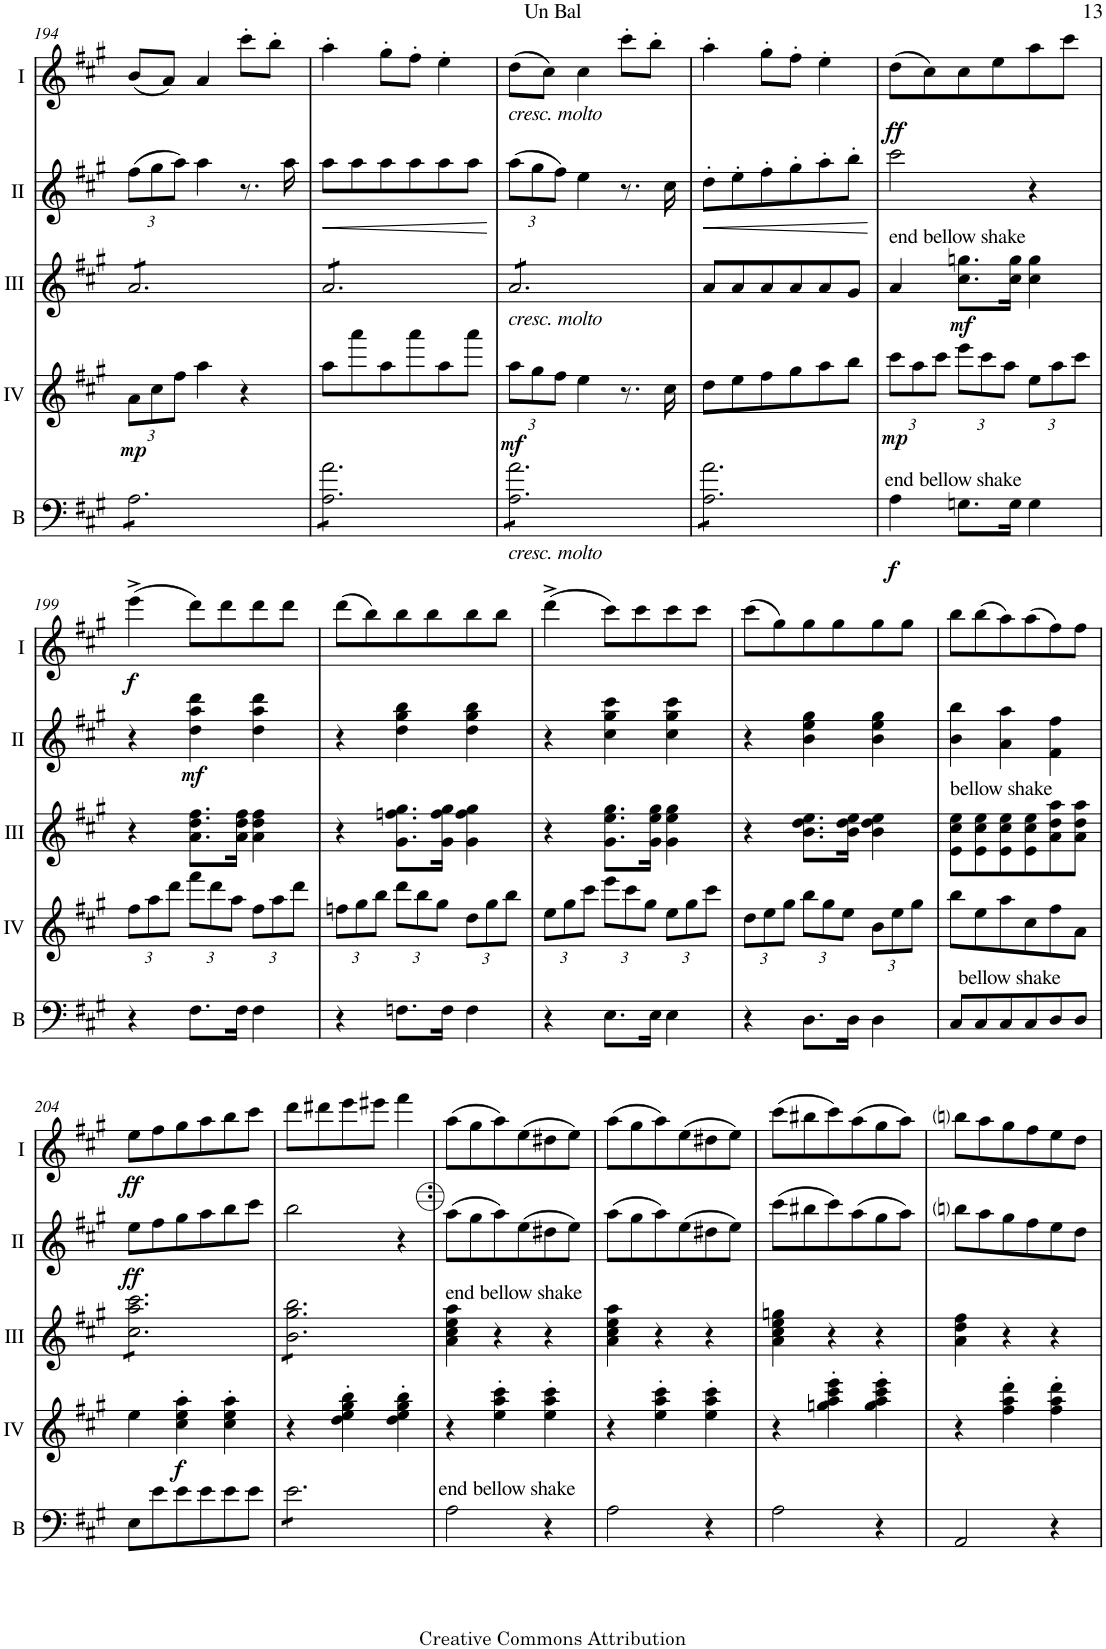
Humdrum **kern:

**kern	**dynam	**kern	**dynam	**kern	**dynam	**kern	**dynam	**kern	**dynam
*part5	*part5	*part4	*part4	*part3	*part3	*part2	*part2	*part1	*part1
*staff5	*staff5	*staff4	*staff4	*staff3	*staff3	*staff2	*staff2	*staff1	*staff1
*I"Bass	*	*I"Acc. 4	*	*I"Acc. 3	*	*I"Acc. 2	*	*I"Acc. 1	*
*I'B	*	*	*	*	*	*	*	*	*
!!LO:PB:g=z
*clefF4	*	*clefG2	*	*clefG2	*	*clefG2	*	*clefG2	*
*Trd7c12	*	*	*	*	*	*	*	*	*
*k[f#c#g#]	*	*k[f#c#g#]	*	*k[f#c#g#]	*	*k[f#c#g#]	*	*k[f#c#g#]	*
*M3/4	*	*M3/4	*	*M3/4	*	*M3/4	*	*M3/4	*
*	*	*Xbrackettup	*	*	*	*Xbrackettup	*	*	*
=194	=194	=194	=194	=194	=194	=194	=194	=194	=194
!	!	!	!LO:DY:b	!	!	!	!	!	!
*tremolo	*	*	*	*	*	*	*	*	*
*	*	*	*	*tremolo	*	*	*	*	*
8A\L	.	12A\L	mp	8A/L	.	(12f#\L	.	(8B/L	.
.	.	12c#\	.	.	.	12g#\	.	.	.
8A\	.	.	.	8A/	.	.	.	8A/J)	.
.	.	12f#\J	.	.	.	12a\J)	.	.	.
8A\	.	4a\	.	8A/	.	4a\	.	4A/	.
8A\	.	.	.	8A/	.	.	.	.	.
8A\	.	4r	.	8A/	.	8.r	.	8cc#'\L	.
8A\J	.	.	.	8A/J	.	.	.	8b'\J	.
.	.	.	.	.	.	16a\	.	.	.
=195	=195	=195	=195	=195	=195	=195	=195	=195	=195
!	!	!	!	!	!	!	!LO:HP:b	!	!
8A\ 8a\L	.	8a\L	.	8A/L	.	8a\L	<	4a'\	.
8A\ 8a\	.	8aa\	.	8A/	.	8a\	.	.	.
8A\ 8a\	.	8a\	.	8A/	.	8a\	.	8g#'\L	.
8A\ 8a\	.	8aa\	.	8A/	.	8a\	.	8f#'\J	.
8A\ 8a\	.	8a\	.	8A/	.	8a\	.	4e'\	.
8A\ 8a\J	.	8aa\J	.	8A/J	.	8a\J	.	.	.
.	.	.	.	.	.	.	[	.	.
=196	=196	=196	=196	=196	=196	=196	=196	=196	=196
!	!	!	!	!	!	!	!	!LO:TX:b:i:t=cresc. molto	!
!	!	!	!	!LO:TX:b:i:t=cresc. molto	!	!	!	!	!
!LO:TX:b:i:t=cresc. molto	!	!	!	!	!	!	!	!	!
!	!	!	!LO:DY:b	!	!	!	!	!	!
8A\ 8a\L	.	12a\L	mf	8A/L	.	(12a\L	.	(8d\L	.
.	.	12g#\	.	.	.	12g#\	.	.	.
8A\ 8a\	.	.	.	8A/	.	.	.	8c#\J)	.
.	.	12f#\J	.	.	.	12f#\J)	.	.	.
8A\ 8a\	.	4e\	.	8A/	.	4e\	.	4c#\	.
8A\ 8a\	.	.	.	8A/	.	.	.	.	.
8A\ 8a\	.	8.r	.	8A/	.	8.r	.	8cc#'\L	.
8A\ 8a\J	.	.	.	8A/J	.	.	.	8b'\J	.
*	*	*	*	*Xtremolo	*	*	*	*	*
.	.	16c#\	.	.	.	16c#\	.	.	.
=197	=197	=197	=197	=197	=197	=197	=197	=197	=197
!	!	!	!	!	!	!	!LO:HP:b	!	!
8A\ 8a\L	.	8d\L	.	8A/L	.	8d'\L	<	4a'\	.
8A\ 8a\	.	8e\	.	8A/	.	8e'\	.	.	.
8A\ 8a\	.	8f#\	.	8A/	.	8f#'\	.	8g#'\L	.
8A\ 8a\	.	8g#\	.	8A/	.	8g#'\	.	8f#'\J	.
8A\ 8a\	.	8a\	.	8A/	.	8a'\	.	4e'\	.
8A\ 8a\J	.	8b\J	.	8G#/J	.	8b'\J	.	.	.
*Xtremolo	*	*	*	*	*	*	*	*	*
.	.	.	.	.	.	.	[	.	.
=198	=198	=198	=198	=198	=198	=198	=198	=198	=198
!	!	!	!	!LO:TX:a:t=end bellow shake	!	!	!	!	!
!LO:TX:a:t=end bellow shake	!	!	!	!	!	!	!	!	!
!	!LO:DY:b	!	!LO:DY:b	!	!	!	!	!	!LO:DY:b
4A\	f	12cc#\L	mp	4A/	.	2cc#\	.	(8d\L	ff
.	.	12a\	.	.	.	.	.	.	.
.	.	.	.	.	.	.	.	8c#\)	.
.	.	12cc#\J	.	.	.	.	.	.	.
!	!	!	!	!	!LO:DY:b	!	!	!	!
8.Gn\L	.	12ee\L	.	8.c#\ 8.gn\L	mf	.	.	8c#\	.
.	.	12cc#\	.	.	.	.	.	.	.
.	.	.	.	.	.	.	.	8e\	.
.	.	12a\J	.	.	.	.	.	.	.
16G\Jk	.	.	.	16c#\ 16g\Jk	.	.	.	.	.
4G\	.	12e\L	.	4c#\ 4g\	.	4r	.	8a\	.
.	.	12a\	.	.	.	.	.	.	.
.	.	.	.	.	.	.	.	8cc#\J	.
.	.	12cc#\J	.	.	.	.	.	.	.
!!LO:LB:g=z
=199	=199	=199	=199	=199	=199	=199	=199	=199	=199
!	!	!	!	!	!	!	!	!	!LO:DY:b
4r	.	12f#\L	.	4r	.	4r	.	(4ee^\	f
.	.	12a\	.	.	.	.	.	.	.
.	.	12dd\J	.	.	.	.	.	.	.
!	!	!	!	!	!	!	!LO:DY:b	!	!
8.F#\L	.	12ff#\L	.	8.A\ 8.d\ 8.f#\L	.	4d\ 4a\ 4dd\	mf	8dd\L)	.
.	.	12dd\	.	.	.	.	.	.	.
.	.	.	.	.	.	.	.	8dd\	.
.	.	12a\J	.	.	.	.	.	.	.
16F#\Jk	.	.	.	16A\ 16d\ 16f#\Jk	.	.	.	.	.
4F#\	.	12f#\L	.	4A\ 4d\ 4f#\	.	4d\ 4a\ 4dd\	.	8dd\	.
.	.	12a\	.	.	.	.	.	.	.
.	.	.	.	.	.	.	.	8dd\J	.
.	.	12dd\J	.	.	.	.	.	.	.
=200	=200	=200	=200	=200	=200	=200	=200	=200	=200
4r	.	12fn\L	.	4r	.	4r	.	(8dd\L	.
.	.	12g#\	.	.	.	.	.	.	.
.	.	.	.	.	.	.	.	8b\)	.
.	.	12b\J	.	.	.	.	.	.	.
8.Fn\L	.	12dd\L	.	8.G#\ 8.fn\ 8.g#\L	.	4d\ 4g#\ 4b\	.	8b\	.
.	.	12b\	.	.	.	.	.	.	.
.	.	.	.	.	.	.	.	8b\	.
.	.	12g#\J	.	.	.	.	.	.	.
16F\Jk	.	.	.	16G#\ 16f\ 16g#\Jk	.	.	.	.	.
4F\	.	12d\L	.	4G#\ 4f\ 4g#\	.	4d\ 4g#\ 4b\	.	8b\	.
.	.	12g#\	.	.	.	.	.	.	.
.	.	.	.	.	.	.	.	8b\J	.
.	.	12b\J	.	.	.	.	.	.	.
=201	=201	=201	=201	=201	=201	=201	=201	=201	=201
4r	.	12e\L	.	4r	.	4r	.	(4dd^\	.
.	.	12g#\	.	.	.	.	.	.	.
.	.	12cc#\J	.	.	.	.	.	.	.
8.E\L	.	12ee\L	.	8.G#\ 8.e\ 8.g#\L	.	4c#\ 4g#\ 4cc#\	.	8cc#\L)	.
.	.	12cc#\	.	.	.	.	.	.	.
.	.	.	.	.	.	.	.	8cc#\	.
.	.	12g#\J	.	.	.	.	.	.	.
16E\Jk	.	.	.	16G#\ 16e\ 16g#\Jk	.	.	.	.	.
4E\	.	12e\L	.	4G#\ 4e\ 4g#\	.	4c#\ 4g#\ 4cc#\	.	8cc#\	.
.	.	12g#\	.	.	.	.	.	.	.
.	.	.	.	.	.	.	.	8cc#\J	.
.	.	12cc#\J	.	.	.	.	.	.	.
=202	=202	=202	=202	=202	=202	=202	=202	=202	=202
4r	.	12d\L	.	4r	.	4r	.	(8cc#\L	.
.	.	12e\	.	.	.	.	.	.	.
.	.	.	.	.	.	.	.	8g#\)	.
.	.	12g#\J	.	.	.	.	.	.	.
8.D\L	.	12b\L	.	8.B\ 8.d\ 8.e\L	.	4B\ 4e\ 4g#\	.	8g#\	.
.	.	12g#\	.	.	.	.	.	.	.
.	.	.	.	.	.	.	.	8g#\	.
.	.	12e\J	.	.	.	.	.	.	.
16D\Jk	.	.	.	16B\ 16d\ 16e\Jk	.	.	.	.	.
4D\	.	12B\L	.	4B\ 4d\ 4e\	.	4B\ 4e\ 4g#\	.	8g#\	.
.	.	12e\	.	.	.	.	.	.	.
.	.	.	.	.	.	.	.	8g#\J	.
.	.	12g#\J	.	.	.	.	.	.	.
=203	=203	=203	=203	=203	=203	=203	=203	=203	=203
!	!	!	!	!LO:TX:a:t=bellow shake	!	!	!	!	!
!LO:TX:a:t=bellow shake	!	!	!	!	!	!	!	!	!
8C#/L	.	8b\L	.	8E\ 8c#\ 8e\L	.	4B\ 4b\	.	8b\L	.
8C#/	.	8e\	.	8E\ 8c#\ 8e\	.	.	.	(8b\	.
8C#/	.	8a\	.	8E\ 8c#\ 8e\	.	4A\ 4a\	.	8a\)	.
8C#/	.	8c#\	.	8E\ 8c#\ 8e\	.	.	.	(8a\	.
8D/	.	8f#\	.	8A\ 8d\ 8a\	.	4F#\ 4f#\	.	8f#\)	.
8D/J	.	8A\J	.	8A\ 8d\ 8a\J	.	.	.	8f#\J	.
!!LO:LB:g=z
=204	=204	=204	=204	=204	=204	=204	=204	=204	=204
!	!	!	!	!	!	!	!LO:DY:b	!	!LO:DY:b
*	*	*	*	*tremolo	*	*	*	*	*
8E\L	.	4e\	.	8c#\ 8a\ 8cc#\L	.	8e\L	ff	8e\L	ff
8e\	.	.	.	8c#\ 8a\ 8cc#\	.	8f#\	.	8f#\	.
!	!	!	!LO:DY:b	!	!	!	!	!	!
8e\	.	4c#\' 4e\' 4a\'	f	8c#\ 8a\ 8cc#\	.	8g#\	.	8g#\	.
8e\	.	.	.	8c#\ 8a\ 8cc#\	.	8a\	.	8a\	.
8e\	.	4c#\' 4e\' 4a\'	.	8c#\ 8a\ 8cc#\	.	8b\	.	8b\	.
8e\J	.	.	.	8c#\ 8a\ 8cc#\J	.	8cc#\J	.	8cc#\J	.
=205	=205	=205	=205	=205	=205	=205	=205	=205	=205
*tremolo	*	*	*	*	*	*	*	*	*
8e\L	.	4r	.	8B\ 8g#\ 8b\L	.	2b\	.	8dd\L	.
8e\	.	.	.	8B\ 8g#\ 8b\	.	.	.	8dd#X\	.
8e\	.	4d\' 4e\' 4g#\' 4b\'	.	8B\ 8g#\ 8b\	.	.	.	8ee\	.
8e\	.	.	.	8B\ 8g#\ 8b\	.	.	.	8ee#X\J	.
8e\	.	4d\' 4e\' 4g#\' 4b\'	.	8B\ 8g#\ 8b\	.	4r	.	4ff#\	.
8e\J	.	.	.	8B\ 8g#\ 8b\J	.	.	.	.	.
*	*	*	*	*Xtremolo	*	*	*	*	*
*Xtremolo	*	*	*	*	*	*	*	*	*
=206	=206	=206	=206	=206	=206	=206	=206	=206	=206
!	!	!	!	!LO:TX:a:t=end bellow shake	!	!	!	!	!
!LO:TX:a:t=end bellow shake	!	!	!	!	!	!	!	!	!
2A\	.	4r	.	4A\ 4c#\ 4e\ 4a\	.	(8aa\L	.	(8a\L	.
.	.	.	.	.	.	8gg#\	.	8g#\	.
.	.	4e\' 4a\' 4cc#\'	.	4r	.	8aa\)	.	8a\)	.
.	.	.	.	.	.	(8ee\	.	(8e\	.
4r	.	4e\' 4a\' 4cc#\'	.	4r	.	8dd#X\	.	8d#X\	.
.	.	.	.	.	.	8ee\J)	.	8e\J)	.
=207	=207	=207	=207	=207	=207	=207	=207	=207	=207
2A\	.	4r	.	4A\ 4c#\ 4e\ 4a\	.	(8aa\L	.	(8a\L	.
.	.	.	.	.	.	8gg#\	.	8g#\	.
.	.	4e\' 4a\' 4cc#\'	.	4r	.	8aa\)	.	8a\)	.
.	.	.	.	.	.	(8ee\	.	(8e\	.
4r	.	4e\' 4a\' 4cc#\'	.	4r	.	8dd#X\	.	8d#X\	.
.	.	.	.	.	.	8ee\J)	.	8e\J)	.
=208	=208	=208	=208	=208	=208	=208	=208	=208	=208
2A\	.	4r	.	4A\ 4c#\ 4e\ 4gn\	.	(8ccc#\L	.	(8cc#\L	.
.	.	.	.	.	.	8bb#X\	.	8b#X\	.
.	.	4gn\' 4a\' 4cc#\' 4ee\'	.	4r	.	8ccc#\)	.	8cc#\)	.
.	.	.	.	.	.	(8aa\	.	(8a\	.
4r	.	4g\' 4a\' 4cc#\' 4ee\'	.	4r	.	8gg#\	.	8g#\	.
.	.	.	.	.	.	8aa\J)	.	8a\J)	.
=209	=209	=209	=209	=209	=209	=209	=209	=209	=209
2AA/	.	4r	.	4A\ 4d\ 4f#\	.	8bbni\L	.	8bni\L	.
.	.	.	.	.	.	8aa\	.	8a\	.
.	.	4f#\' 4a\' 4dd\'	.	4r	.	8gg#\	.	8g#\	.
.	.	.	.	.	.	8ff#\	.	8f#\	.
4r	.	4f#\' 4a\' 4dd\'	.	4r	.	8ee\	.	8e\	.
.	.	.	.	.	.	8dd\J	.	8d\J	.
=	=	=	=	=	=	=	=	=	=
*-	*-	*-	*-	*-	*-	*-	*-	*-	*-
